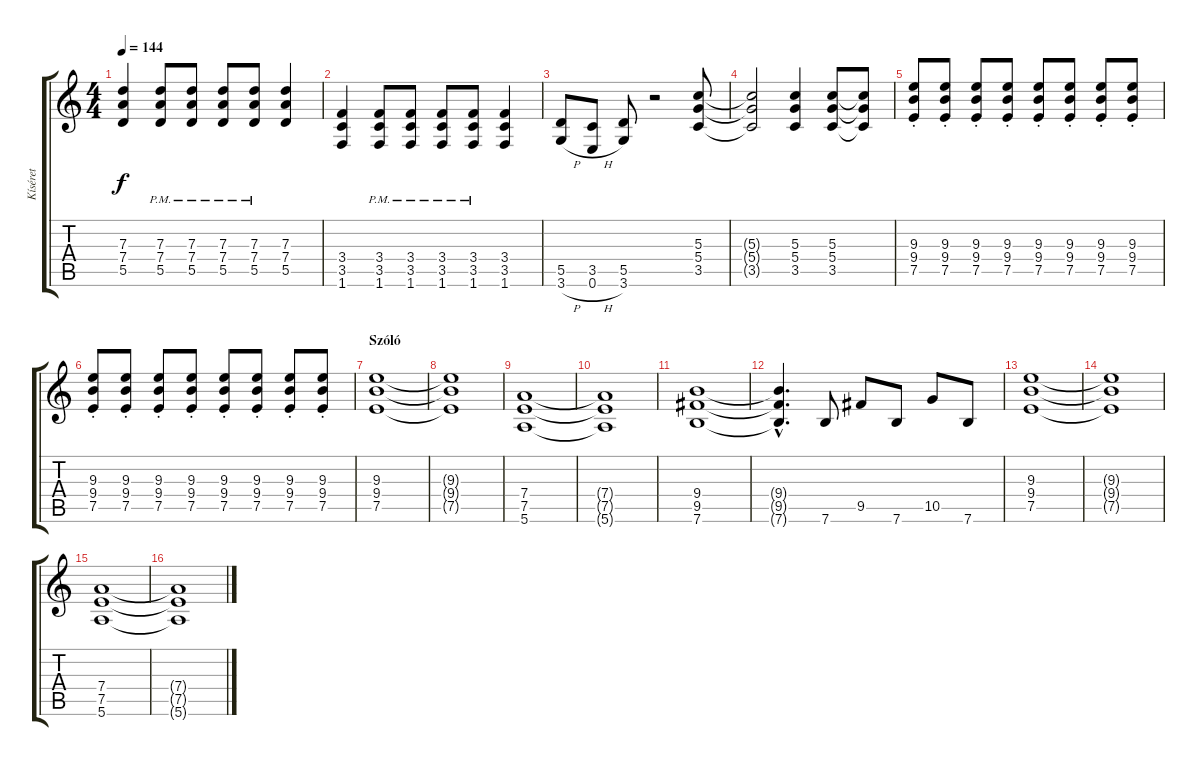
\track ("Kíséret" "Kíséret") {instrument distortionguitar}
\staff {score tabs}
\tuning (E4 B3 G3 D3 A2 E2) {hide}
\ts (4 4)
\tempo 144
\clef g2
\ks c
(7.3 7.4 5.5).4{dy f} (7.3{pm} 7.4{pm} 5.5{pm}).8 (7.3{pm} 7.4{pm} 5.5{pm}).8 (7.3{pm} 7.4{pm} 5.5{pm}).8 (7.3{pm} 7.4{pm} 5.5{pm}).8 (7.3 7.4 5.5).4 |
(3.4 3.5 1.6).4 (3.4{pm} 3.5{pm} 1.6{pm}).8 (3.4{pm} 3.5{pm} 1.6{pm}).8 (3.4{pm} 3.5{pm} 1.6{pm}).8 (3.4{pm} 3.5{pm} 1.6{pm}).8 (3.4 3.5 1.6).4 |
(5.5 3.6{h}).8 (3.5 0.6{h}).8 (5.5 3.6).8 r.2 (5.3 5.4 3.5).8 |
(5.3{t} 5.4{t} 3.5{t}).2 (5.3 5.4 3.5).4 (5.3 5.4 3.5).8 (5.3{t} 5.4{t} 3.5{t}).8 |
(9.3{st} 9.4 7.5).8 (9.3{st} 9.4 7.5).8 (9.3{st} 9.4 7.5).8 (9.3{st} 9.4 7.5).8 (9.3{st} 9.4 7.5).8 (9.3{st} 9.4 7.5).8 (9.3{st} 9.4 7.5).8 (9.3{st} 9.4 7.5).8 |
(9.3{st} 9.4 7.5).8 (9.3{st} 9.4 7.5).8 (9.3{st} 9.4 7.5).8 (9.3{st} 9.4 7.5).8 (9.3{st} 9.4 7.5).8 (9.3{st} 9.4 7.5).8 (9.3{st} 9.4 7.5).8 (9.3{st} 9.4 7.5).8 |
\section ("" "Szóló")
(9.3 9.4 7.5).1 |
(9.3{t} 9.4{t} 7.5{t}).1 |
(7.4 7.5 5.6).1 |
(7.4{t} 7.5{t} 5.6{t}).1 |
(9.4 9.5 7.6).1 |
(9.4{hac t} 9.5{hac t} 7.6{hac t}).4{d} 7.6.8 9.5.8 7.6.8 10.5.8 7.6.8 |
(9.3 9.4 7.5).1 |
(9.3{t} 9.4{t} 7.5{t}).1 |
(7.4 7.5 5.6).1 |
(7.4{t} 7.5{t} 5.6{t}).1
